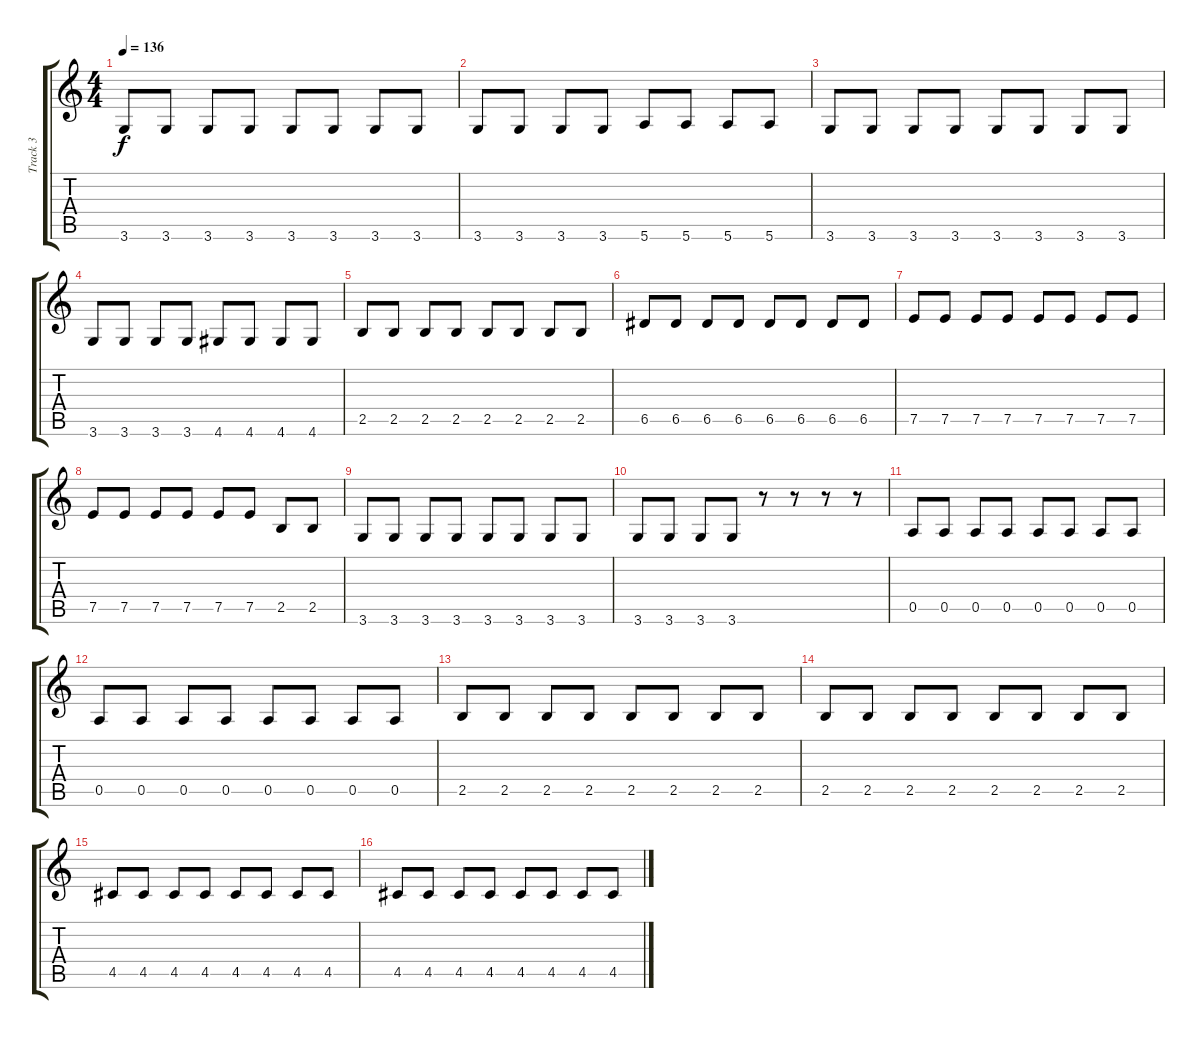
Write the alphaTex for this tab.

\track ("Track 3" "Track 3") {instrument electricbassfinger}
\staff {score tabs}
\tuning (E4 B3 G3 D3 A2 E2) {hide}
\ts (4 4)
\tempo 136
\clef g2
\ks c
3.6.8{dy f} 3.6.8 3.6.8 3.6.8 3.6.8 3.6.8 3.6.8 3.6.8 |
3.6.8 3.6.8 3.6.8 3.6.8 5.6.8 5.6.8 5.6.8 5.6.8 |
3.6.8 3.6.8 3.6.8 3.6.8 3.6.8 3.6.8 3.6.8 3.6.8 |
3.6.8 3.6.8 3.6.8 3.6.8 4.6.8 4.6.8 4.6.8 4.6.8 |
2.5.8 2.5.8 2.5.8 2.5.8 2.5.8 2.5.8 2.5.8 2.5.8 |
6.5.8 6.5.8 6.5.8 6.5.8 6.5.8 6.5.8 6.5.8 6.5.8 |
7.5.8 7.5.8 7.5.8 7.5.8 7.5.8 7.5.8 7.5.8 7.5.8 |
7.5.8 7.5.8 7.5.8 7.5.8 7.5.8 7.5.8 2.5.8 2.5.8 |
3.6.8 3.6.8 3.6.8 3.6.8 3.6.8 3.6.8 3.6.8 3.6.8 |
3.6.8 3.6.8 3.6.8 3.6.8 r.8 r.8 r.8 r.8 |
0.5.8 0.5.8 0.5.8 0.5.8 0.5.8 0.5.8 0.5.8 0.5.8 |
0.5.8 0.5.8 0.5.8 0.5.8 0.5.8 0.5.8 0.5.8 0.5.8 |
2.5.8 2.5.8 2.5.8 2.5.8 2.5.8 2.5.8 2.5.8 2.5.8 |
2.5.8 2.5.8 2.5.8 2.5.8 2.5.8 2.5.8 2.5.8 2.5.8 |
4.5.8 4.5.8 4.5.8 4.5.8 4.5.8 4.5.8 4.5.8 4.5.8 |
4.5.8 4.5.8 4.5.8 4.5.8 4.5.8 4.5.8 4.5.8 4.5.8
